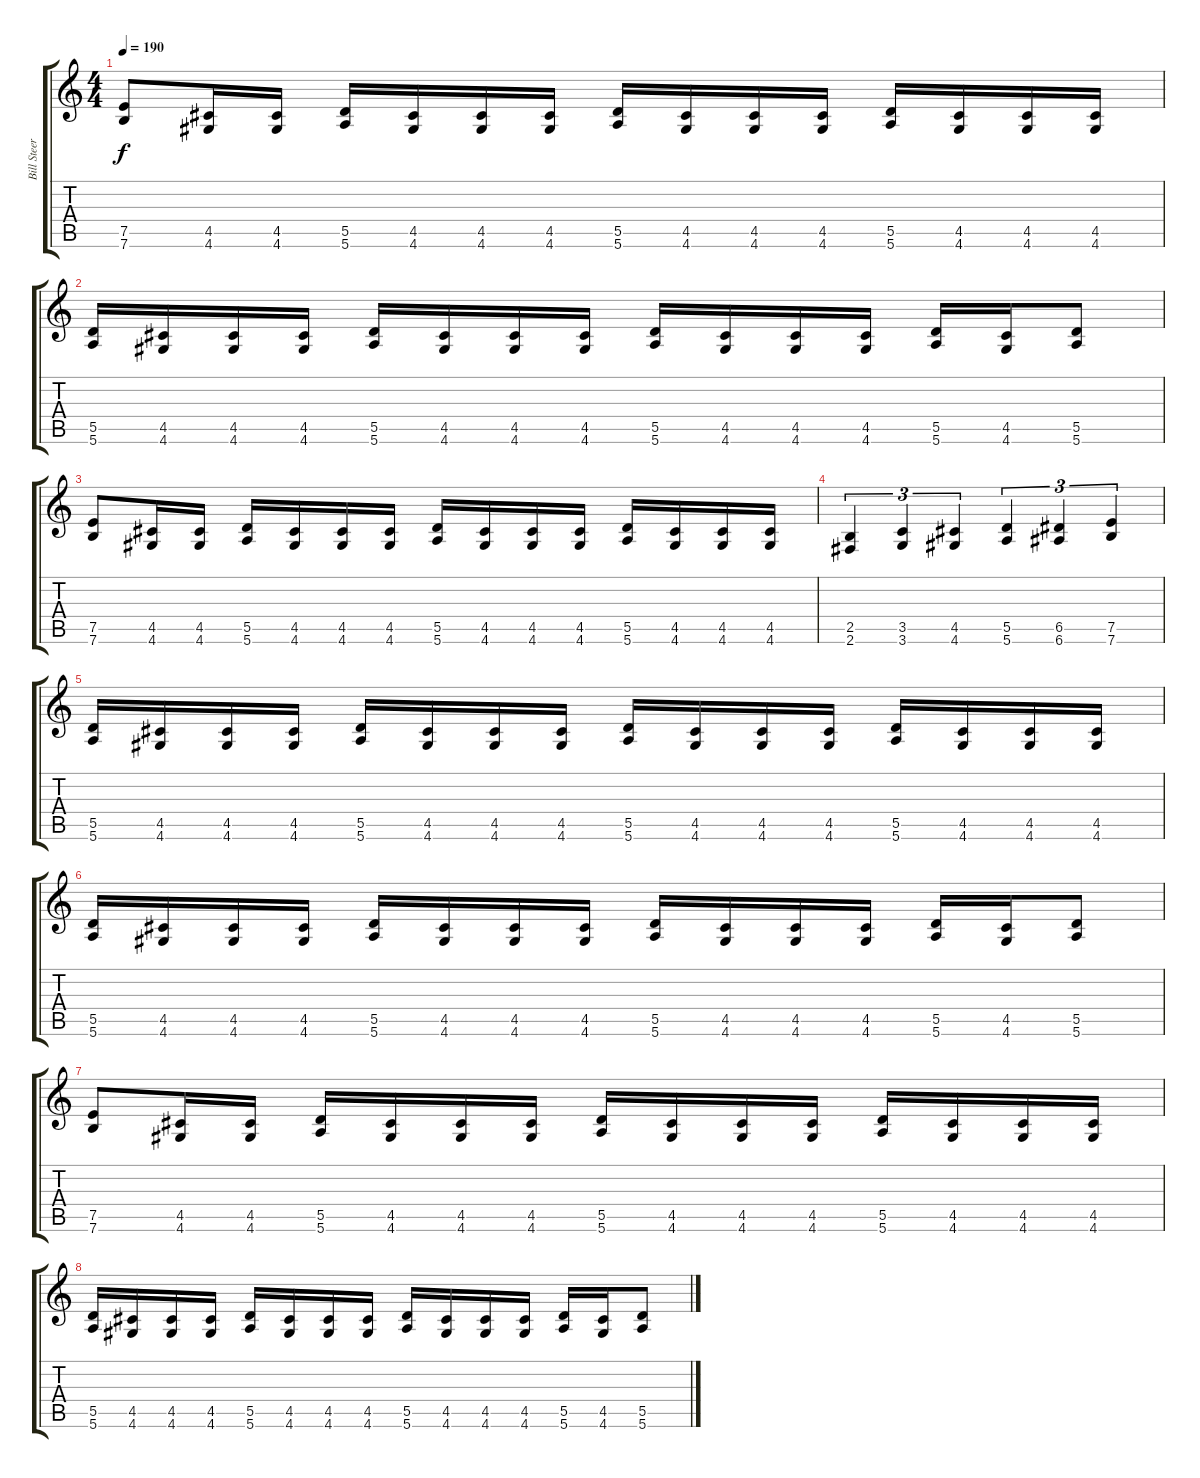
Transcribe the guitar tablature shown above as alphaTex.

\track ("Bill Steer" "Bill Steer") {instrument distortionguitar}
\staff {score tabs}
\tuning (E4 B3 G3 D3 A2 E2) {hide}
\ts (4 4)
\tempo 190
\clef g2
\ks c
(7.5 7.6).8{dy f} (4.5 4.6).16 (4.5 4.6).16 (5.5 5.6).16 (4.5 4.6).16 (4.5 4.6).16 (4.5 4.6).16 (5.5 5.6).16 (4.5 4.6).16 (4.5 4.6).16 (4.5 4.6).16 (5.5 5.6).16 (4.5 4.6).16 (4.5 4.6).16 (4.5 4.6).16 |
(5.5 5.6).16 (4.5 4.6).16 (4.5 4.6).16 (4.5 4.6).16 (5.5 5.6).16 (4.5 4.6).16 (4.5 4.6).16 (4.5 4.6).16 (5.5 5.6).16 (4.5 4.6).16 (4.5 4.6).16 (4.5 4.6).16 (5.5 5.6).16 (4.5 4.6).16 (5.5 5.6).8 |
(7.5 7.6).8 (4.5 4.6).16 (4.5 4.6).16 (5.5 5.6).16 (4.5 4.6).16 (4.5 4.6).16 (4.5 4.6).16 (5.5 5.6).16 (4.5 4.6).16 (4.5 4.6).16 (4.5 4.6).16 (5.5 5.6).16 (4.5 4.6).16 (4.5 4.6).16 (4.5 4.6).16 |
(2.5 2.6).4{tu (3 2)} (3.5 3.6).4{tu (3 2)} (4.5 4.6).4{tu (3 2)} (5.5 5.6).4{tu (3 2)} (6.5 6.6).4{tu (3 2)} (7.5 7.6).4{tu (3 2)} |
(5.5 5.6).16 (4.5 4.6).16 (4.5 4.6).16 (4.5 4.6).16 (5.5 5.6).16 (4.5 4.6).16 (4.5 4.6).16 (4.5 4.6).16 (5.5 5.6).16 (4.5 4.6).16 (4.5 4.6).16 (4.5 4.6).16 (5.5 5.6).16 (4.5 4.6).16 (4.5 4.6).16 (4.5 4.6).16 |
(5.5 5.6).16 (4.5 4.6).16 (4.5 4.6).16 (4.5 4.6).16 (5.5 5.6).16 (4.5 4.6).16 (4.5 4.6).16 (4.5 4.6).16 (5.5 5.6).16 (4.5 4.6).16 (4.5 4.6).16 (4.5 4.6).16 (5.5 5.6).16 (4.5 4.6).16 (5.5 5.6).8 |
(7.5 7.6).8 (4.5 4.6).16 (4.5 4.6).16 (5.5 5.6).16 (4.5 4.6).16 (4.5 4.6).16 (4.5 4.6).16 (5.5 5.6).16 (4.5 4.6).16 (4.5 4.6).16 (4.5 4.6).16 (5.5 5.6).16 (4.5 4.6).16 (4.5 4.6).16 (4.5 4.6).16 |
(5.5 5.6).16 (4.5 4.6).16 (4.5 4.6).16 (4.5 4.6).16 (5.5 5.6).16 (4.5 4.6).16 (4.5 4.6).16 (4.5 4.6).16 (5.5 5.6).16 (4.5 4.6).16 (4.5 4.6).16 (4.5 4.6).16 (5.5 5.6).16 (4.5 4.6).16 (5.5 5.6).8
